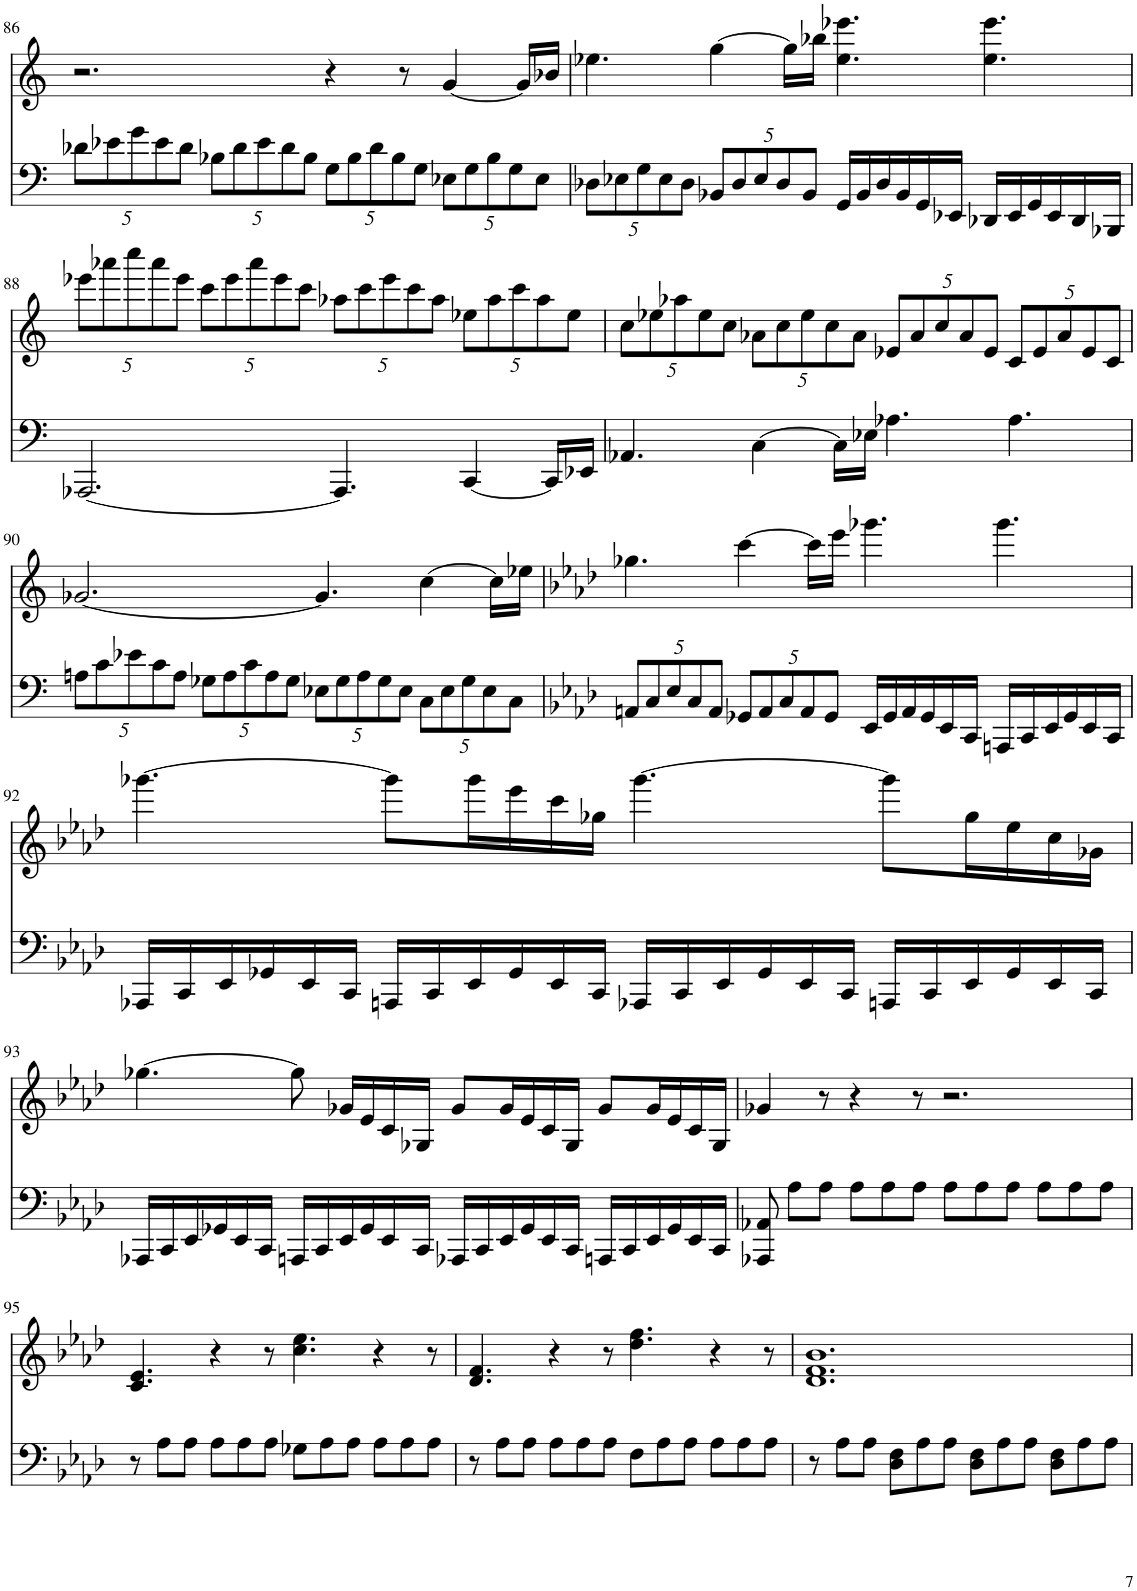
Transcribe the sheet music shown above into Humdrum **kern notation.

**kern	**kern
*part2	*part1
*staff2	*staff1
*I"piano	*I"piano
*I'Pno	*I'Pno
!!LO:PB:g=z
*clefF4	*clefG2
*k[]	*k[]
*M12/8	*M12/8
*Xbrackettup	*
=86	=86
40%3d-X\L	2.r
40%3e-X\	.
40%3g\	.
40%3e-\	.
40%3d-\J	.
40%3B-X\L	.
40%3d-\	.
40%3e-\	.
40%3d-\	.
40%3B-\J	.
40%3G\L	4r
40%3B-\	.
40%3d-\	.
40%3B-\	.
.	8r
40%3G\J	.
40%3E-X\L	[4g/
40%3G\	.
40%3B-\	.
40%3G\	.
.	16g/LL]
40%3E-\J	.
.	16b-X/JJ
=87	=87
40%3D-X\L	4.ee-X\
40%3E-X\	.
40%3G\	.
40%3E-\	.
40%3D-\J	.
40%3BB-X/L	[4gg\
40%3D-/	.
40%3E-/	.
40%3D-/	.
.	16gg\LL]
40%3BB-/J	.
.	16bb-X\JJ
16GG/LL	4.ee-\ 4.eee-X\
16BB-/	.
16D-/	.
16BB-/	.
16GG/	.
16EE-X/JJ	.
16DD-X/LL	4.ee-\ 4.eee-\
16EE-/	.
16GG/	.
16EE-/	.
16DD-/	.
16BBB-X/JJ	.
!!LO:LB:g=z
=88	=88
*	*Xbrackettup
[2.AAA-X/	40%3eee-X\L
.	40%3aaa-X\
.	40%3cccc\
.	40%3aaa-\
.	40%3eee-\J
.	40%3ccc\L
.	40%3eee-\
.	40%3aaa-\
.	40%3eee-\
.	40%3ccc\J
4.AAA-/]	40%3aa-X\L
.	40%3ccc\
.	40%3eee-\
.	40%3ccc\
.	40%3aa-\J
[4CC/	40%3ee-X\L
.	40%3aa-\
.	40%3ccc\
.	40%3aa-\
16CC/LL]	.
.	40%3ee-\J
16EE-X/JJ	.
=89	=89
4.AA-X/	40%3cc\L
.	40%3ee-X\
.	40%3aa-X\
.	40%3ee-\
.	40%3cc\J
[4C\	40%3a-X\L
.	40%3cc\
.	40%3ee-\
.	40%3cc\
16C\LL]	.
.	40%3a-\J
16E-X\JJ	.
4.A-X\	40%3e-X/L
.	40%3a-/
.	40%3cc/
.	40%3a-/
.	40%3e-/J
4.A-\	40%3c/L
.	40%3e-/
.	40%3a-/
.	40%3e-/
.	40%3c/J
!!LO:LB:g=z
=90	=90
40%3An\L	[2.g-X/
40%3c\	.
40%3e-X\	.
40%3c\	.
40%3A\J	.
40%3G-X\L	.
40%3A\	.
40%3c\	.
40%3A\	.
40%3G-\J	.
40%3E-X\L	4.g-/]
40%3G-\	.
40%3A\	.
40%3G-\	.
40%3E-\J	.
40%3C\L	[4cc\
40%3E-\	.
40%3G-\	.
40%3E-\	.
.	16cc\LL]
40%3C\J	.
.	16ee-X\JJ
=91	=91
*k[b-e-a-d-]	*k[b-e-a-d-]
40%3AAn/L	4.gg-X\
40%3C/	.
40%3E-/	.
40%3C/	.
40%3AA/J	.
40%3GG-X/L	[4ccc\
40%3AA/	.
40%3C/	.
40%3AA/	.
.	16ccc\LL]
40%3GG-/J	.
.	16eee-\JJ
16EE-/LL	4.ggg-X\
16GG-/	.
16AA/	.
16GG-/	.
16EE-/	.
16CC/JJ	.
16AAAn/LL	4.ggg-\
16CC/	.
16EE-/	.
16GG-/	.
16EE-/	.
16CC/JJ	.
!!LO:LB:g=z
=92	=92
16AAA-X/LL	[4.ggg-X\
16CC/	.
16EE-/	.
16GG-X/	.
16EE-/	.
16CC/JJ	.
16AAAn/LL	8ggg-\L]
16CC/	.
16EE-/	16ggg-\L
16GG-/	16eee-\
16EE-/	16ccc\
16CC/JJ	16gg-X\JJ
16AAA-X/LL	[4.ggg-\
16CC/	.
16EE-/	.
16GG-/	.
16EE-/	.
16CC/JJ	.
16AAAn/LL	8ggg-\L]
16CC/	.
16EE-/	16gg-\L
16GG-/	16ee-\
16EE-/	16cc\
16CC/JJ	16g-X\JJ
!!LO:LB:g=z
=93	=93
16AAA-X/LL	[4.gg-X\
16CC/	.
16EE-/	.
16GG-X/	.
16EE-/	.
16CC/JJ	.
16AAAn/LL	8gg-\]
16CC/	.
16EE-/	16g-X/LL
16GG-/	16e-/
16EE-/	16c/
16CC/JJ	16G-X/JJ
16AAA-X/LL	8g-/L
16CC/	.
16EE-/	16g-/L
16GG-/	16e-/
16EE-/	16c/
16CC/JJ	16G-/JJ
16AAAn/LL	8g-/L
16CC/	.
16EE-/	16g-/L
16GG-/	16e-/
16EE-/	16c/
16CC/JJ	16G-/JJ
=94	=94
8AAA-X/ 8AA-X/	4g-X/
8A-\L	.
8A-\J	8r
8A-\L	4r
8A-\	.
8A-\J	8r
8A-\L	2.r
8A-\	.
8A-\J	.
8A-\L	.
8A-\	.
8A-\J	.
!!LO:LB:g=z
=95	=95
8r	4.c/ 4.e-/
8A-\L	.
8A-\J	.
8A-\L	4r
8A-\	.
8A-\J	8r
8G-X\L	4.cc\ 4.ee-\
8A-\	.
8A-\J	.
8A-\L	4r
8A-\	.
8A-\J	8r
=96	=96
8r	4.d-/ 4.f/
8A-\L	.
8A-\J	.
8A-\L	4r
8A-\	.
8A-\J	8r
8F\L	4.dd-\ 4.ff\
8A-\	.
8A-\J	.
8A-\L	4r
8A-\	.
8A-\J	8r
=97	=97
8r	1.d- 1.f 1.b-
8A-\L	.
8A-\J	.
8D-\ 8F\L	.
8A-\	.
8A-\J	.
8D-\ 8F\L	.
8A-\	.
8A-\J	.
8D-\ 8F\L	.
8A-\	.
8A-\J	.
=	=
*-	*-
